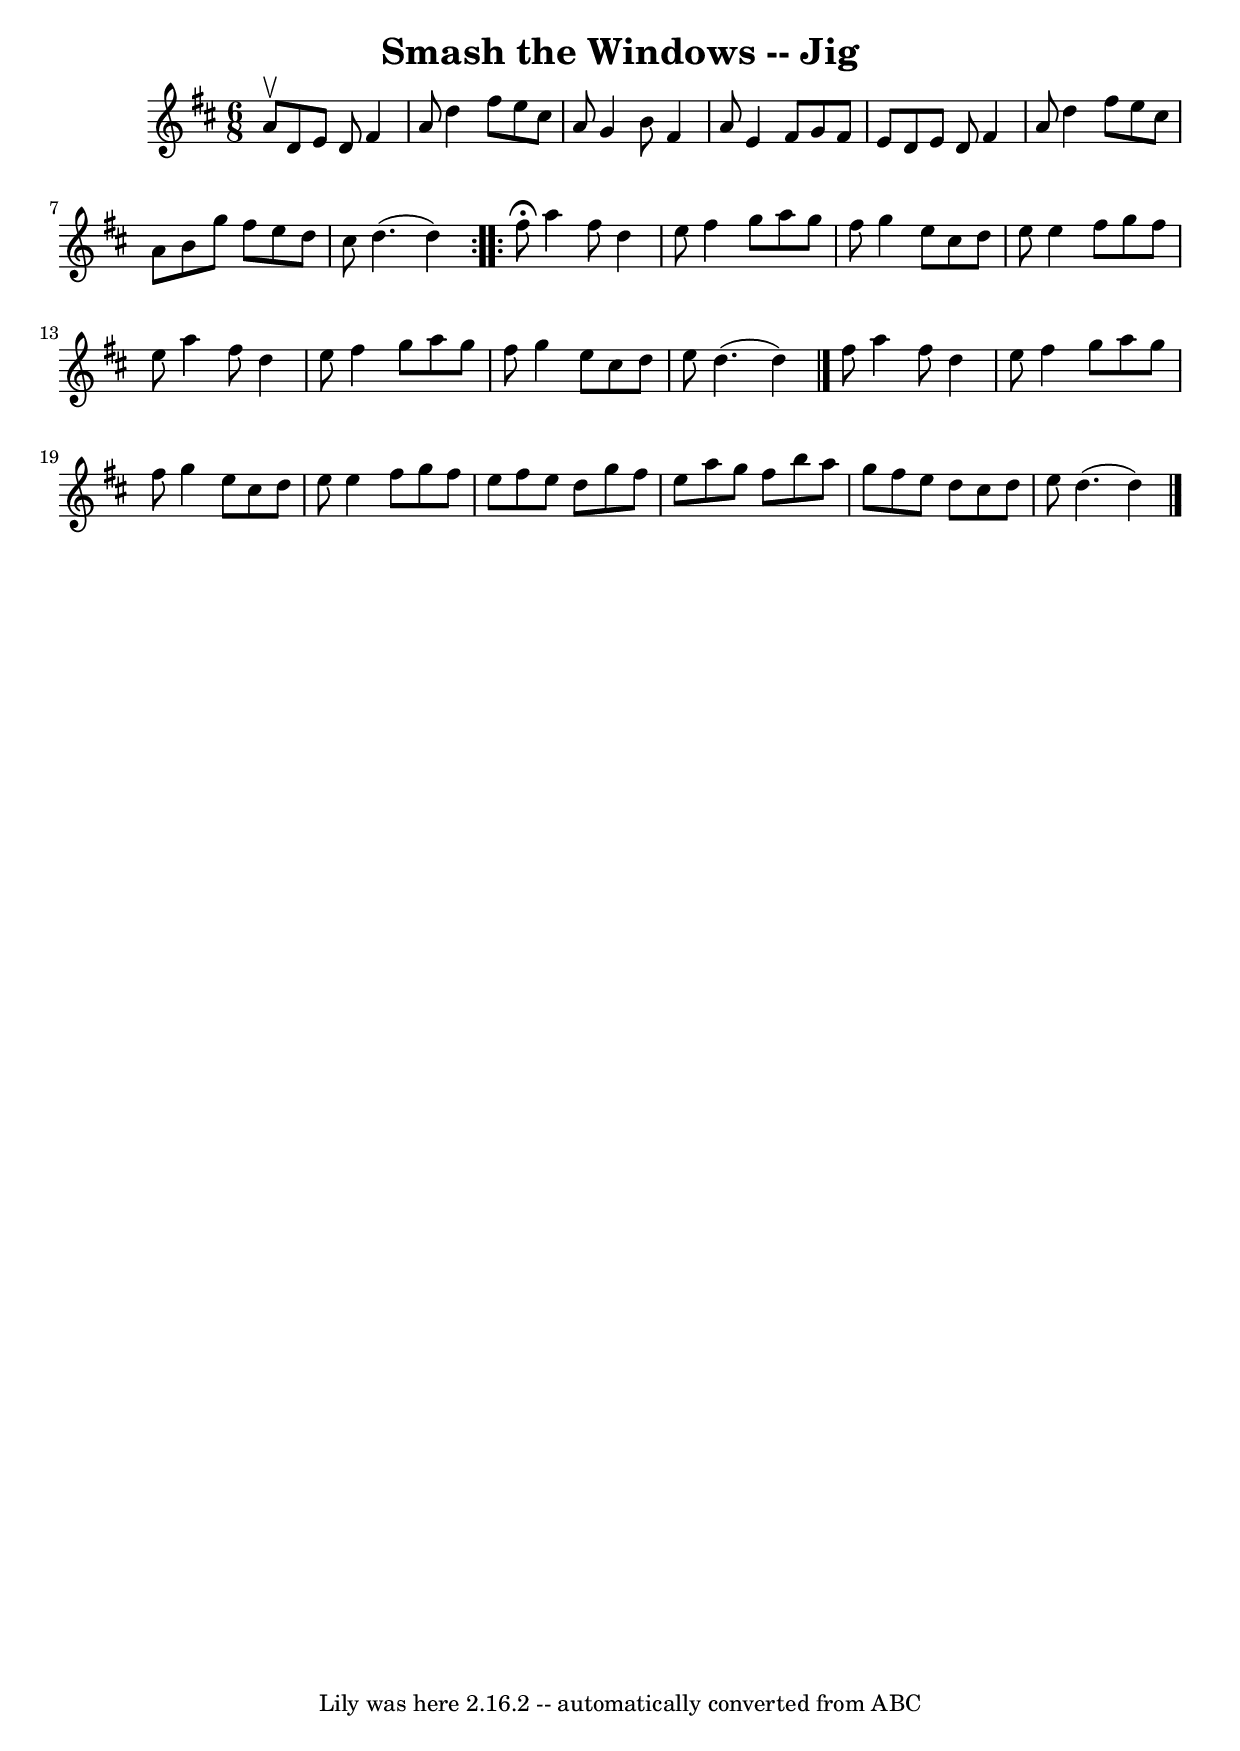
\version "2.16.2"
\include "Mammoth.ily"
\header {
  %% book = "Ryan's Mammoth Collection"
  crossRefNumber = "1"
  footnotes = "\\\\88 459"
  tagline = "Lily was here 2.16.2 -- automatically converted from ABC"
  title = "Smash the Windows -- Jig"

}
voicedefault =  {



  \repeat volta 2 {

    \time 6/8 
    \key d \major
    a'8^\upbow |
    d'8 e'8 d'8 fis'4   
    a'8    |
    d''4 fis''8 e''8 cis''8 a'8    |
    g'4    
    b'8 fis'4 a'8    |
    e'4 fis'8 g'8 fis'8 e'8     |
    d'8 e'8 d'8 fis'4 a'8    |
    d''4 fis''8    
    e''8 cis''8 a'8    |
    b'8 g''8 fis''8 e''8 d''8    
    cis''8    |
    d''4. (d''4)   
  }     
  \repeat volta 2 {
    fis''8^\fermata |
    a''4 fis''8 d''4 e''8    |
    fis''4    
    g''8 a''8 g''8 fis''8    |
    g''4 e''8 cis''8 d''8    
    e''8    |
    e''4 fis''8 g''8 fis''8 e''8    |
    
    a''4 fis''8 d''4 e''8    |
    fis''4 g''8 a''8 g''8    
    fis''8    |
    g''4 e''8 cis''8 d''8 e''8    |
    d''4. (d''4) \bar "|." fis''8  |
    a''4 fis''8 d''4 e''8   |
    fis''4 g''8 a''8 g''8 fis''8    |
    g''4    
    e''8 cis''8 d''8 e''8    |
    e''4 fis''8 g''8 fis''8   
    e''8    |
    fis''8 e''8 d''8 g''8 fis''8 e''8     |
    a''8 g''8 fis''8 b''8 a''8 g''8    |
    fis''8  
    e''8 d''8 cis''8 d''8 e''8    |
    d''4. (d''4)   
    \bar "|."   
  }

}

\score{
  <<

    \context Staff="default"
    {
      \voicedefault 
      
    }

  >>
  \layout {
    
  }
  \midi {
  }

}
